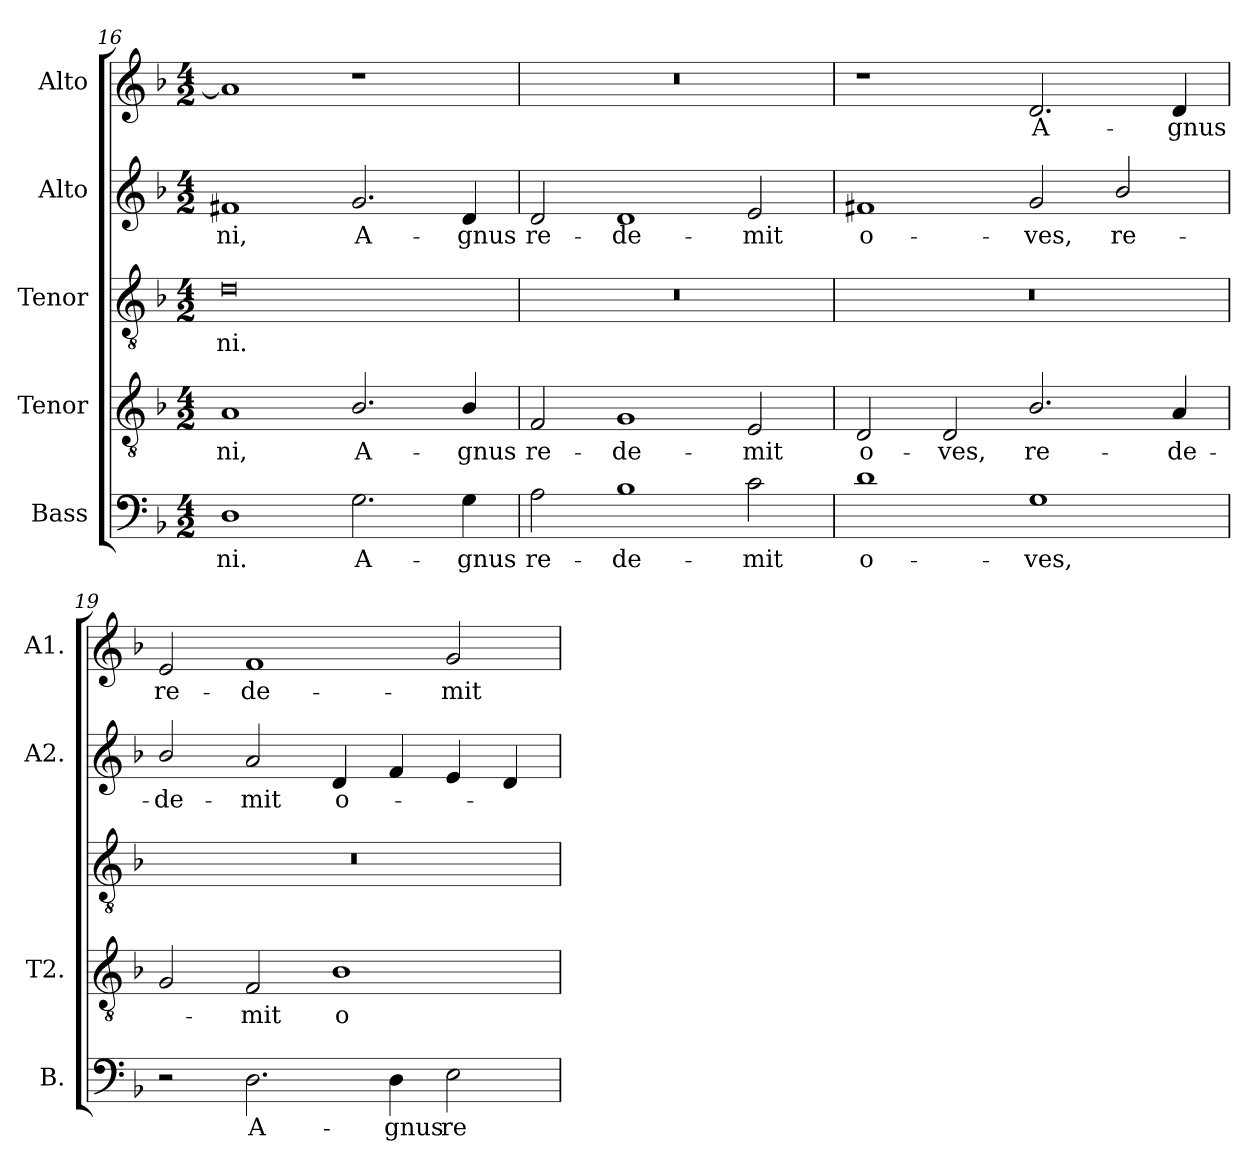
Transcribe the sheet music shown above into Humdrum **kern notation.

**kern	**text	**kern	**text	**kern	**text	**kern	**text	**kern	**text
*part5	*part5	*part4	*part4	*part3	*part3	*part2	*part2	*part1	*part1
*staff5	*staff5	*staff4	*staff4	*staff3	*staff3	*staff2	*staff2	*staff1	*staff1
*I"Bass	*	*I"Tenor	*	*I"Tenor	*	*I"Alto	*	*I"Alto	*
*I'B.	*	*I'T2.	*	*	*	*I'A2.	*	*I'A1.	*
*clefF4	*	*clefGv2	*	*clefGv2	*	*clefG2	*	*clefG2	*
*	*	*ITrd7c12	*	*ITrd7c12	*	*	*	*	*
*k[b-]	*	*k[b-]	*	*k[b-]	*	*k[b-]	*	*k[b-]	*
*F:	*	*F:	*	*F:	*	*F:	*	*F:	*
*M4/2	*	*M4/2	*	*M4/2	*	*M4/2	*	*M4/2	*
=16	=16	=16	=16	=16	=16	=16	=16	=16	=16
!	!LO:LY:b:color=#000000	!	!	!	!	!	!	!	!
!	!	!	!LO:LY:b:color=#000000	!	!	!	!	!	!
!	!	!	!	!	!LO:LY:b:color=#000000	!	!	!	!
!	!	!	!	!	!	!	!LO:LY:b:color=#000000	!	!
1Di	-ni.	1AAi	-ni,	0Di	-ni.	1f#Xi	-ni,	1ai]	.
!	!LO:LY:b:color=#000000	!	!	!	!	!	!	!	!
!	!	!	!LO:LY:b:color=#000000	!	!	!	!	!	!
!	!	!	!	!	!	!	!LO:LY:b:color=#000000	!	!
2.Gi\	A-	2.BB-i/	A-	.	.	2.gi/	A-	1r	.
!	!LO:LY:b:color=#000000	!	!	!	!	!	!	!	!
!	!	!	!LO:LY:b:color=#000000	!	!	!	!	!	!
!	!	!	!	!	!	!	!LO:LY:b:color=#000000	!	!
4Gi\	-gnus	4BB-i/	-gnus	.	.	4di/	-gnus	.	.
!!LO:LB:g=z
=17	=17	=17	=17	=17	=17	=17	=17	=17	=17
!	!LO:LY:b:color=#000000	!	!	!	!	!	!	!	!
!	!	!	!LO:LY:b:color=#000000	!LO:N:vis=1	!	!	!	!	!
!	!	!	!	!	!	!	!LO:LY:b:color=#000000	!LO:N:vis=1	!
2Ai\	re-	2FFi/	re-	0r	.	2di/	re-	0r	.
!	!LO:LY:b:color=#000000	!	!	!	!	!	!	!	!
!	!	!	!LO:LY:b:color=#000000	!	!	!	!	!	!
!	!	!	!	!	!	!	!LO:LY:b:color=#000000	!	!
1B-i	-de-	1GGi	-de-	.	.	1di	-de-	.	.
!	!LO:LY:b:color=#000000	!	!	!	!	!	!	!	!
!	!	!	!LO:LY:b:color=#000000	!	!	!	!	!	!
!	!	!	!	!	!	!	!LO:LY:b:color=#000000	!	!
2ci\	-mit	2EEi/	-mit	.	.	2ei/	-mit	.	.
=18	=18	=18	=18	=18	=18	=18	=18	=18	=18
!	!LO:LY:b:color=#000000	!	!	!	!	!	!	!	!
!	!	!	!LO:LY:b:color=#000000	!LO:N:vis=1	!	!	!	!	!
!	!	!	!	!	!	!	!LO:LY:b:color=#000000	!	!
1di	o-	2DDi/	o-	0r	.	1f#Xi	o-	1r	.
!	!	!	!LO:LY:b:color=#000000	!	!	!	!	!	!
.	.	2DDi/	-ves,	.	.	.	.	.	.
!	!LO:LY:b:color=#000000	!	!	!	!	!	!	!	!
!	!	!	!LO:LY:b:color=#000000	!	!	!	!	!	!
!	!	!	!	!	!	!	!LO:LY:b:color=#000000	!	!
!	!	!	!	!	!	!	!	!	!LO:LY:b:color=#000000
1Gi	-ves,	2.BB-i/	re-	.	.	2gi/	-ves,	2.di/	A-
!	!	!	!	!	!	!	!LO:LY:b:color=#000000	!	!
.	.	.	.	.	.	2b-i/	re-	.	.
!	!	!	!LO:LY:b:color=#000000	!	!	!	!	!	!
!	!	!	!	!	!	!	!	!	!LO:LY:b:color=#000000
.	.	4AAi/	-de-	.	.	.	.	4di/	-gnus
=19	=19	=19	=19	=19	=19	=19	=19	=19	=19
!	!	!	!	!LO:N:vis=1	!	!	!	!	!
!	!	!	!	!	!	!	!LO:LY:b:color=#000000	!	!
!	!	!	!	!	!	!	!	!	!LO:LY:b:color=#000000
2r	.	2GGi/	.	0r	.	2b-i/	-de-	2ei/	re-
!	!LO:LY:b:color=#000000	!	!	!	!	!	!	!	!
!	!	!	!LO:LY:b:color=#000000	!	!	!	!	!	!
!	!	!	!	!	!	!	!LO:LY:b:color=#000000	!	!
!	!	!	!	!	!	!	!	!	!LO:LY:b:color=#000000
2.Di\	A-	2FFi/	-mit	.	.	2ai/	-mit	1fi	-de-
!	!	!	!LO:LY:b:color=#000000	!	!	!	!	!	!
!	!	!	!	!	!	!	!LO:LY:b:color=#000000	!	!
.	.	1BB-i	o-	.	.	4di/	o-	.	.
!	!LO:LY:b:color=#000000	!	!	!	!	!	!	!	!
4Di\	-gnus	.	.	.	.	4fi/	.	.	.
!	!LO:LY:b:color=#000000	!	!	!	!	!	!	!	!
!	!	!	!	!	!	!	!	!	!LO:LY:b:color=#000000
2Ei\	re-	.	.	.	.	4ei/	.	2gi/	-mit
.	.	.	.	.	.	4di/	.	.	.
=	=	=	=	=	=	=	=	=	=
*-	*-	*-	*-	*-	*-	*-	*-	*-	*-
